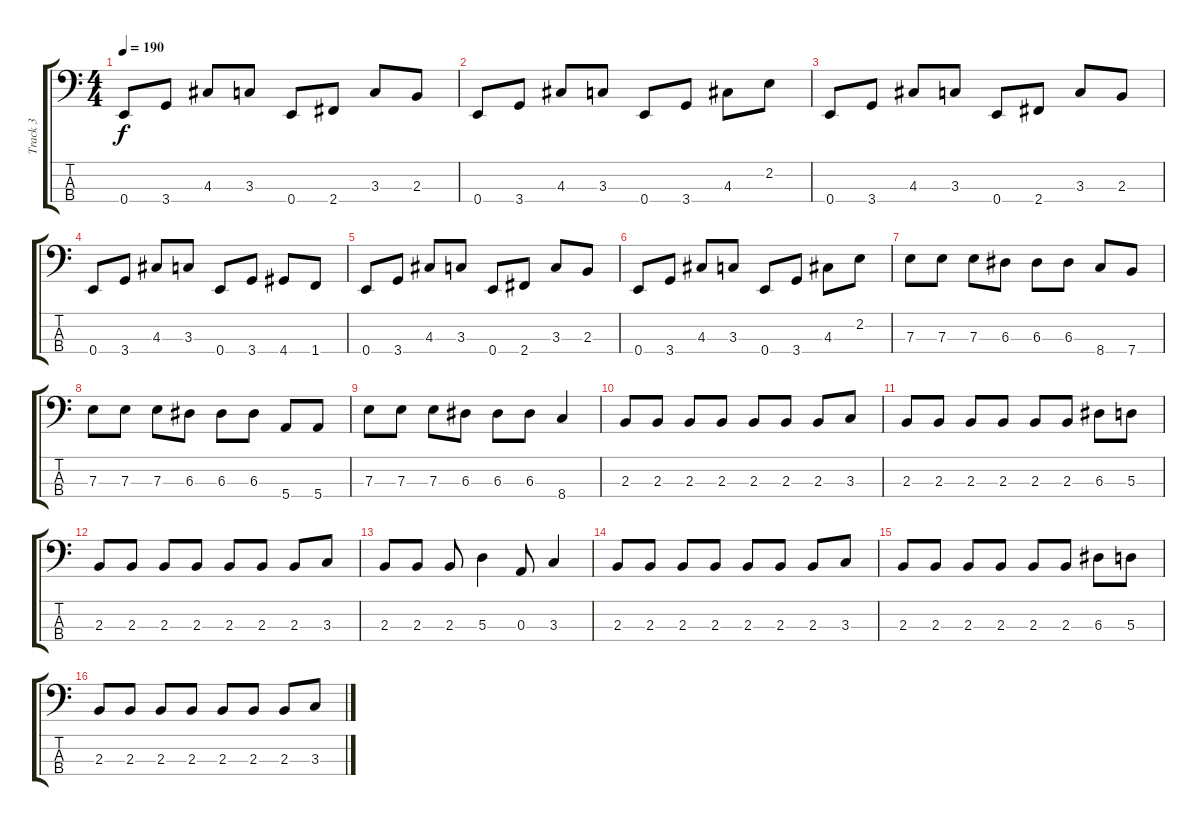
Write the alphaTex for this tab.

\track ("Track 3" "Track 3") {instrument electricbassfinger}
\staff {score tabs}
\tuning (G2 D2 A1 E1) {hide}
\ts (4 4)
\tempo 190
\clef f4
\ks c
0.4.8{dy f} 3.4.8 4.3.8 3.3.8 0.4.8 2.4.8 3.3.8 2.3.8 |
0.4.8 3.4.8 4.3.8 3.3.8 0.4.8 3.4.8 4.3.8 2.2.8 |
0.4.8 3.4.8 4.3.8 3.3.8 0.4.8 2.4.8 3.3.8 2.3.8 |
0.4.8 3.4.8 4.3.8 3.3.8 0.4.8 3.4.8 4.4.8 1.4.8 |
0.4.8 3.4.8 4.3.8 3.3.8 0.4.8 2.4.8 3.3.8 2.3.8 |
0.4.8 3.4.8 4.3.8 3.3.8 0.4.8 3.4.8 4.3.8 2.2.8 |
7.3.8 7.3.8 7.3.8 6.3.8 6.3.8 6.3.8 8.4.8 7.4.8 |
7.3.8 7.3.8 7.3.8 6.3.8 6.3.8 6.3.8 5.4.8 5.4.8 |
7.3.8 7.3.8 7.3.8 6.3.8 6.3.8 6.3.8 8.4.4 |
2.3.8 2.3.8 2.3.8 2.3.8 2.3.8 2.3.8 2.3.8 3.3.8 |
2.3.8 2.3.8 2.3.8 2.3.8 2.3.8 2.3.8 6.3.8 5.3.8 |
2.3.8 2.3.8 2.3.8 2.3.8 2.3.8 2.3.8 2.3.8 3.3.8 |
2.3.8 2.3.8 2.3.8 5.3.4 0.3.8 3.3.4 |
2.3.8 2.3.8 2.3.8 2.3.8 2.3.8 2.3.8 2.3.8 3.3.8 |
2.3.8 2.3.8 2.3.8 2.3.8 2.3.8 2.3.8 6.3.8 5.3.8 |
2.3.8 2.3.8 2.3.8 2.3.8 2.3.8 2.3.8 2.3.8 3.3.8
